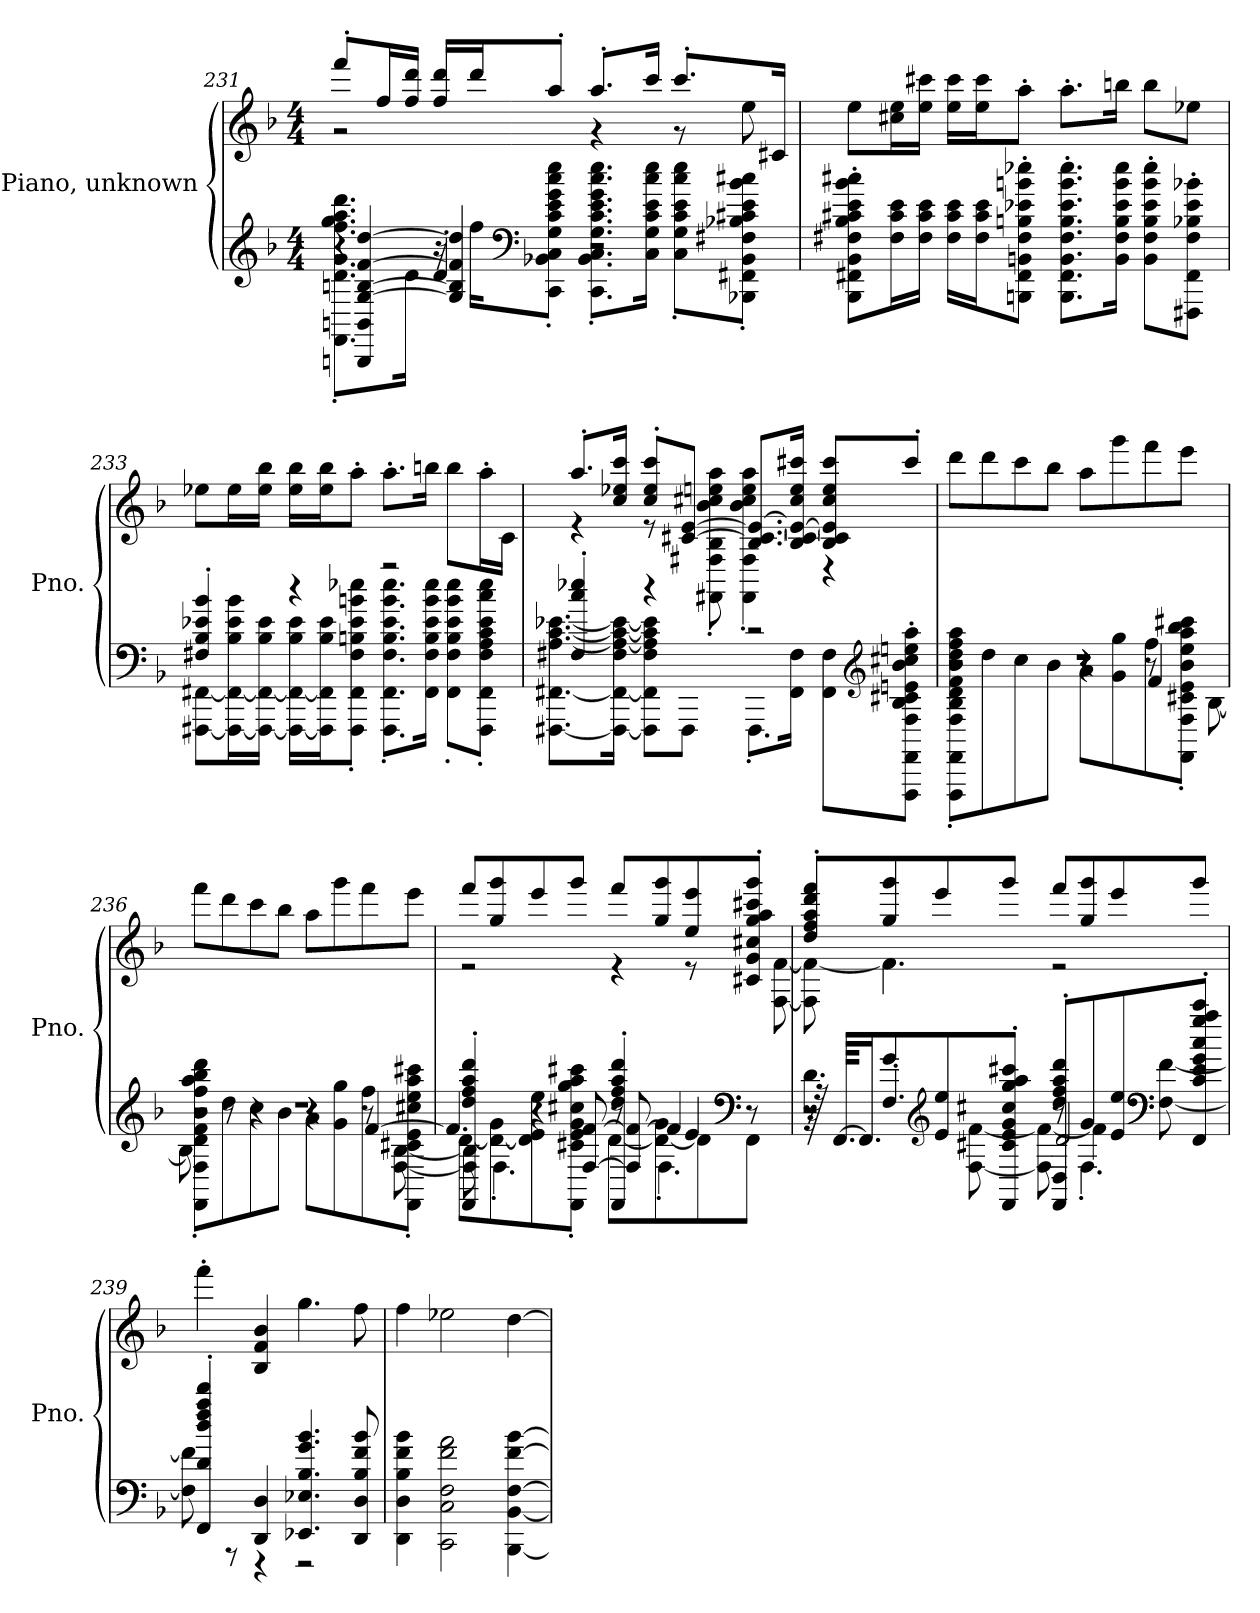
**kern	**kern
*part1	*part1
*staff2	*staff1
*I"Piano, unknown	*
*I'Pno.	*
!!LO:LB:g=z
*clefG2	*clefG2
*k[b-]	*k[b-]
*M4/4	*M4/4
=231	=231
*^	*^
*	*^	*	*
4r	8.FF\' 8.d\' 8.g\' 8.ff\' 8.gg\' 8.aa\' 8.ddd\'L	4BBBn/ 4BBn/ [4G/ [4Bn/ [4f/ [4dd/	8fff'/L	2r
.	.	.	16ff/L	.
.	16d\Jk	.	16ff/ 16ddd/JJ	.
4d'/	16r	4G/] 4B/] 4f/] 4dd/]	16ff/ 16ddd/LL	.
.	16ff\KL	.	16ddd/J	.
*clefF4	*	*	*	*
.	8CC\' 8BB-X\' 8C\' 8G\' 8c\' 8e\' 8g\' 8cc\' 8ee\'J	.	8aa'/J	.
2r	8.CC\' 8.BB-\' 8.C\' 8.G\' 8.c\' 8.e\' 8.g\' 8.cc\' 8.ee\'L	2r	8.aa'/L	4r
.	16C\ 16G\ 16c\ 16e\ 16cc\ 16ee\Jk	.	16ccc/Jk	.
.	8C\' 8G\' 8c\' 8e\' 8cc\' 8ee\'L	.	8.ccc'/L	8r
.	8BBB-X\' 8FF#X\' 8BB-\' 8F#X\' 8B-X\' 8c#X\' 8e\' 8b-\' 8cc#X\'J	.	.	8ee\
.	.	.	16c#X/Jk	.
*v	*v	*v	*	*
*	*v	*v
=232	=232
8BBB-\' 8FF#X\' 8BB-\' 8F#X\' 8B-\' 8c#X\' 8e\' 8b-\' 8cc#X\'L	8ee\L
16F#\ 16c#\ 16e\L	16cc#X\ 16ee\L
16F#\ 16c#\ 16e\JJ	16ee\ 16ccc#X\JJ
16F#\ 16c#\ 16e\LL	16ee\ 16ccc#\LL
16F#\ 16c#\ 16e\J	16ee\ 16ccc#\J
8BBBn\' 8FF#\' 8BBn\' 8F#\' 8Bn\' 8e-X\' 8bn\' 8ee-X\'J	8aa'\J
8.BBB\' 8.FF#\' 8.BB\' 8.F#\' 8.B\' 8.e-\' 8.b\' 8.ee-\'L	8.aa'\L
16BB\ 16F#\ 16B\ 16e-\ 16b\ 16ee-\Jk	16bbn\Jk
8BB\' 8F#\' 8B\' 8e-\' 8b\' 8ee-\'L	8bb\L
8FFF#X\' 8FF#\' 8F#\' 8B-X\' 8e-\' 8b-X\'J	8ee-X\J
!!LO:LB:g=z
=233	=233
*^	*
4F#X/' 4B-/' 4e-X/' 4b-/'	[8FFF#X\ [8FF#X\L	8ee-X\L
.	16FFF#\_ 16FF#\_ 16B-\ 16e-\ 16b-\L	16ee-\L
.	16FFF#\_ 16FF#\_ 16B-\ 16e-\JJ	16ee-\ 16bb-\JJ
4r	16FFF#\_ 16FF#\_ 16B-\ 16e-\LL	16ee-\ 16bb-\LL
.	16FFF#\] 16FF#\] 16B-\ 16e-\J	16ee-\ 16bb-\J
.	8FFF#\' 8FF#\' 8F#\' 8Bn\' 8e-\' 8bn\' 8ee-X\'J	8aa'\J
2r	8.FFF#\' 8.FF#\' 8.F#\' 8.B\' 8.e-\' 8.b\' 8.ee-\'L	8.aa'\L
.	16FF#\ 16F#\ 16B\ 16e-\ 16b\ 16ee-\Jk	16bbn\Jk
.	8FF#\' 8F#\' 8B\' 8e-\' 8b\' 8ee-\'L	8bb\L
.	8FFF#\' 8FF#\' 8F#\' 8A\' 8c\' 8e-\' 8cc\' 8ee-\'J	16aa'\L
.	.	16c\JJ
=234	=234	=234
*	*	*^
4F#X/' 4cc/' 4ee-X/'	[8.FFF#X\ [8.FF#X\ [8.A\ [8.c\ [8.e-X\L	8.aa'/L	4r
.	16FFF#\_ 16FF#\_ 16F#\ 16A\_ 16c\_ 16e-\_Jk	16cc/ 16ee-X/ 16ccc/Jk	.
4r	8FFF#\] 8FF#\] 8F#\ 8A\] 8c\] 8e-\]L	8cc/' 8ee-/' 8ccc/'L	8r
.	8FFF#\J	[8c#X/ [8e/J	8FF#X\' 8F#X\' 8B-\' 8b-\' 8cc#X\' 8een\' 8aa\'
2r	8.FFF#'\L	[8.B-/ 8.c#/_ 8.e/_L	4FF#\' 4F#\' 4b-\' 4cc#\' 4ee\' 4aa\'
.	16FF#\ 16F#\Jk	16B-/_ 16c#/_ 16e/_ 16cc#/ 16ee/ 16ccc#X/Jk	.
.	8FF#\ 8F#\L	8B-/] 8c#/] 8e/] 8cc#/ 8ee/ 8ccc#/L	4r
*clefG2	*	*	*
.	8FFF#\' 8FF#\' 8F#\' 8B-\' 8c#X\' 8en\' 8b-\' 8cc#X\' 8een\' 8aa\'J	8ccc#'/J	.
*	*	*v	*v
!!LO:LB:g=z
=235	=235	=235
*^	*^	*
1r	8FFF\' 8FF\' 8F\' 8B-\' 8d\' 8f\' 8b-\' 8dd\' 8ff\' 8aa\'L	2r	2r	8ddd\L
.	8dd\	.	.	8ddd\
.	8cc\	.	.	8ccc\
.	8b-\J	.	.	8bb-\J
.	8a\L	4r	4r	8aa\L
.	8g\ 8gg\	.	.	8ggg\
.	8ff\	4f/	8r	8fff\
.	8FF\' 8F\' 8c#X\' 8e\' 8b-\' 8ee\' 8aa\' 8bb-\' 8ccc#X\'J	.	[8B-\	8eee\J
=236	=236	=236	=236	=236
1r	8FF\' 8F\' 8d\' 8f\' 8b-\' 8ff\' 8aa\' 8bb-\' 8ddd\'L	2r	8B-\]	8fff\L
.	8dd\	.	8r	8ddd\
.	8cc\	.	4r	8ccc\
.	8b-\J	.	.	8bb-\J
.	8a\L	4r	4r	8aa\L
.	8g\ 8gg\	.	.	8ggg\
.	8ff\	[4f/	8r	8fff\
.	8FF\' 8c#X\' 8e\' 8cc#X\' 8ee\' 8aa\' 8ccc#X\'J	.	[8F\ [8B-\	8eee\J
!!LO:LB:g=z
=237	=237	=237	=237	=237
*	*	*	*	*^
4FF/' 4dd/' 4ff/' 4aa/' 4ddd/'	[8d\L	4.f/]	8F\] 8B-\]	8fff/L	2r
.	8d\_ 8g\	.	4.F'\	8gg/ 8ggg/	.
4r	8d\] 8e\ 8ee\	.	.	8eee/	.
.	8FF\' 8c#X\' 8e\' 8g\' 8cc#X\' 8gg\' 8aa\' 8ccc#X\'J	[8F/ [8f/	.	8ggg/J	.
4FF/' 4dd/' 4ff/' 4aa/' 4ddd/'	[8d\L	8F/] 8f/_	8r	8fff/L	4r
.	8d\_ 8g\	4f/]	4.F'\	8gg/ 8ggg/	.
4e/	8d\]	.	.	8ee/ 8eee/	8r
*clefF4	*	*	*	*	*
.	8FF\J	8r	.	8c#X/' 8g/' 8cc#X/' 8gg/' 8aa/' 8ccc#X/' 8ggg/'J	[8F\ [8f\
!!LO:LB:g=z	!!
=238	=238	=238	=238	=238	=238
128r	4.d\	8r	2r	8dd/' 8ff/' 8aa/' 8ddd/' 8fff/'L	8F\] 8f\_
[64.FF/KKLL	.	.	.	.	.
16.FF/J]	.	.	.	.	.
8g/	.	4.F'/	.	8gg/ 8ggg/	4.f\]
*clefG2	*	*	*	*	*
8e/ 8ee/	.	.	.	8eee/	.
8FF/' 8c#X/' 8e/' 8g/' 8cc#X/' 8gg/' 8aa/' 8ccc#X/'J	[8F\ [8f\	.	.	8ggg/J	.
8FF/' 8D/' 8dd/' 8ff/' 8aa/' 8ddd/'L	8F\] 8f\_	2d/	8r	8fff/L	2r
8g/	4f\]	.	4.F'\	8gg/ 8ggg/	.
8e/ 8ee/	.	.	.	8eee/	.
*clefF4	*	*	*	*	*
8FF/' 8c#/' 8e/' 8g/' 8cc#/' 8gg/' 8aa/' 8ccc#/'J	[8F\ [8f\	.	.	8ggg/J	.
*	*v	*v	*v	*	*
*	*	*v	*v
=239	=239	=239
4FF/' 4d/' 4dd/' 4ff/' 4aa/' 4ddd/'	8F\] 8f\]	4fff'\
.	8r	.
4DD/ 4D/	4r	4B-/ 4f/ 4b-/
4.EE-X/ 4.E-X/ 4.B-/ 4.g/ 4.b-/	2r	4.gg\
8DD/ 8D/ 8B-/ 8f/ 8b-/	.	8ff\
*v	*v	*
=240	=240
4DD\ 4D\ 4B-\ 4f\ 4b-\	4ff\
2CC\ 2C\ 2F\ 2f\ 2a\	2ee-X\
[4BBB-\ [4BB-\ [4F\ [4f\ [4b-\	[4dd\
=	=
*-	*-
